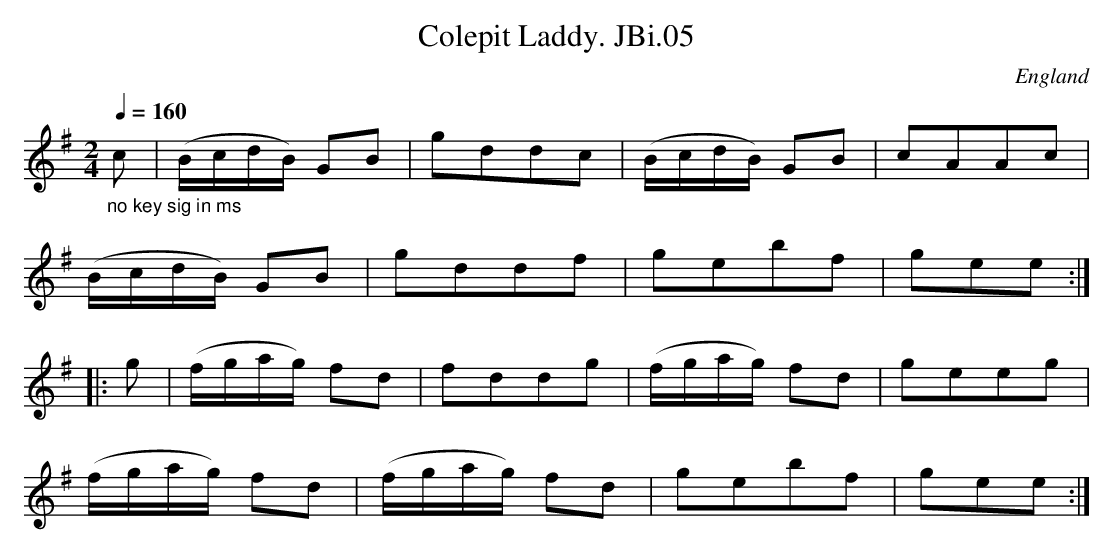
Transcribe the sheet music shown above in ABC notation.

X:1
T:Colepit Laddy. JBi.05
M:2/4
L:1/8
Q:1/4=160
O:England
K:G major
"_no key sig in ms"c|(B/c/d/B/) GB|gddc|\
(B/c/d/B/) GB|cAAc|!
(B/c/d/B/) GB|gddf|gebf|gee:|!
|:g|(f/g/a/g/) fd|fddg|(f/g/a/g/) fd|geeg|!
(f/g/a/g/) fd|(f/g/a/g/) fd|gebf|gee:|
